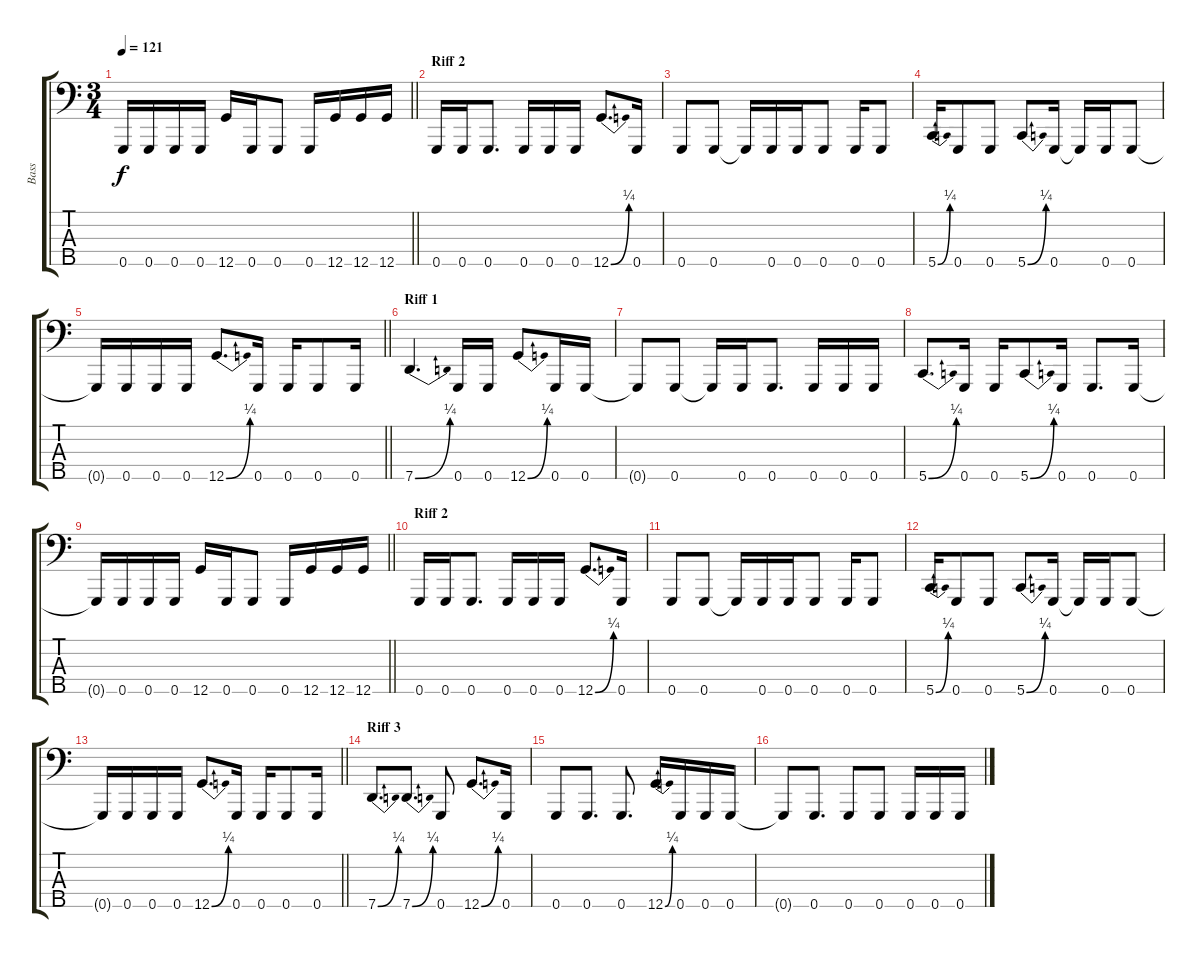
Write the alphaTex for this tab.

\track ("Bass" "Bass") {instrument slapbass2}
\staff {score tabs}
\tuning (F2 C2 G1 D1 G0) {hide}
\ts (3 4)
\tempo 121
\clef f4
\barLineRight lightlight
\ks c
0.5{t}.16{dy f} 0.5.16 0.5.16 0.5.16 12.5.16 0.5.16 0.5.8 0.5.16 12.5.16 12.5.16 12.5.16 |
\section ("" "Riff 2")
0.5.16 0.5.16 0.5.8{d} 0.5.16 0.5.16 0.5.16 12.5{be (bend 0 0 60 1)}.8{d} 0.5.16 |
0.5.8 0.5.8 0.5{t}.16 0.5.16 0.5.16 0.5.8 0.5.16 0.5.8 |
5.5{be (bend 0 0 60 1)}.16 0.5.8 0.5.8 5.5{be (bend 0 0 60 1)}.8 0.5.16 0.5{t}.16 0.5.16 0.5.8 |
\barLineRight lightlight
0.5{t}.16 0.5.16 0.5.16 0.5.16 12.5{be (bend 0 0 60 1)}.8{d} 0.5.16 0.5.16 0.5.8 0.5.16 |
\section ("" "Riff 1")
7.5{be (bend 0 0 60 1)}.4{d} 0.5.16 0.5.16 12.5{be (bend 0 0 60 1)}.8 0.5.16 0.5.16 |
0.5{t}.8 0.5.8 0.5{t}.16 0.5.16 0.5.8{d} 0.5.16 0.5.16 0.5.16 |
5.5{be (bend 0 0 60 1)}.8{d} 0.5.16 0.5.16 5.5{be (bend 0 0 60 1)}.8 0.5.16 0.5.8{d} 0.5.16 |
\barLineRight lightlight
0.5{t}.16 0.5.16 0.5.16 0.5.16 12.5.16 0.5.16 0.5.8 0.5.16 12.5.16 12.5.16 12.5.16 |
\section ("" "Riff 2")
0.5.16 0.5.16 0.5.8{d} 0.5.16 0.5.16 0.5.16 12.5{be (bend 0 0 60 1)}.8{d} 0.5.16 |
0.5.8 0.5.8 0.5{t}.16 0.5.16 0.5.16 0.5.8 0.5.16 0.5.8 |
5.5{be (bend 0 0 60 1)}.16 0.5.8 0.5.8 5.5{be (bend 0 0 60 1)}.8 0.5.16 0.5{t}.16 0.5.16 0.5.8 |
\barLineRight lightlight
0.5{t}.16 0.5.16 0.5.16 0.5.16 12.5{be (bend 0 0 60 1)}.8{d} 0.5.16 0.5.16 0.5.8 0.5.16 |
\section ("" "Riff 3")
7.5{be (bend 0 0 60 1)}.8{d} 7.5{be (bend 0 0 60 1)}.8{d} 0.5.8 12.5{be (bend 0 0 60 1)}.8{d} 0.5.16 |
0.5.8 0.5.8{d} 0.5.8{d} 12.5{be (bend 0 0 60 1)}.16 0.5.16 0.5.16 0.5.16 |
0.5{t}.8 0.5.8{d} 0.5.8 0.5.8 0.5.16 0.5.16 0.5.16
